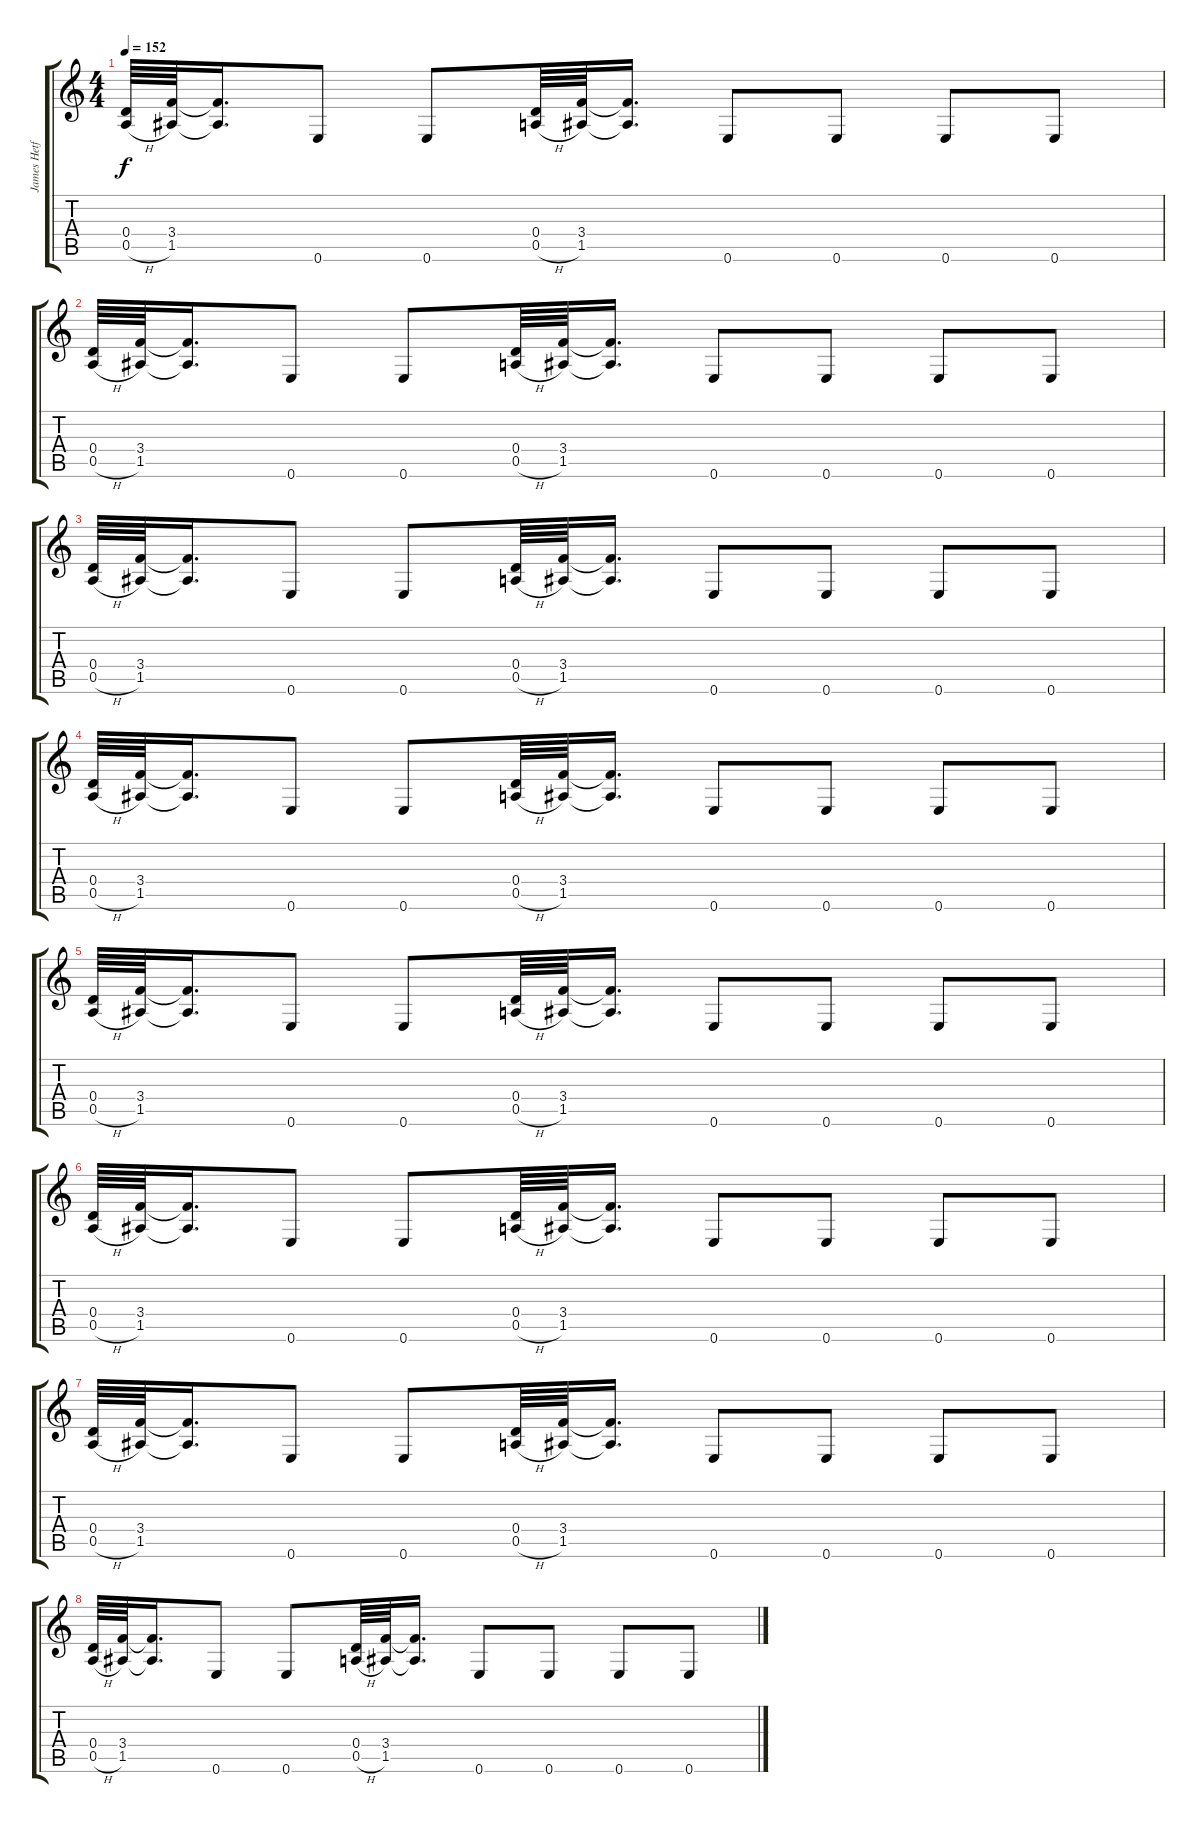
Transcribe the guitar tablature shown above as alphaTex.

\track ("James Hetfield" "James Hetf") {instrument distortionguitar}
\staff {score tabs}
\tuning (E4 B3 G3 D3 A2 E2) {hide}
\ts (4 4)
\tempo 152
\clef g2
\ks c
(0.4 0.5{h}).64{dy f} (3.4 1.5).64 (3.4{t} 1.5{t}).16{d} 0.6.8 0.6.8 (0.4 0.5{h}).64 (3.4 1.5).64 (3.4{t} 1.5{t}).16{d} 0.6.8 0.6.8 0.6.8 0.6.8 |
(0.4 0.5{h}).64 (3.4 1.5).64 (3.4{t} 1.5{t}).16{d} 0.6.8 0.6.8 (0.4 0.5{h}).64 (3.4 1.5).64 (3.4{t} 1.5{t}).16{d} 0.6.8 0.6.8 0.6.8 0.6.8 |
(0.4 0.5{h}).64 (3.4 1.5).64 (3.4{t} 1.5{t}).16{d} 0.6.8 0.6.8 (0.4 0.5{h}).64 (3.4 1.5).64 (3.4{t} 1.5{t}).16{d} 0.6.8 0.6.8 0.6.8 0.6.8 |
(0.4 0.5{h}).64 (3.4 1.5).64 (3.4{t} 1.5{t}).16{d} 0.6.8 0.6.8 (0.4 0.5{h}).64 (3.4 1.5).64 (3.4{t} 1.5{t}).16{d} 0.6.8 0.6.8 0.6.8 0.6.8 |
(0.4 0.5{h}).64 (3.4 1.5).64 (3.4{t} 1.5{t}).16{d} 0.6.8 0.6.8 (0.4 0.5{h}).64 (3.4 1.5).64 (3.4{t} 1.5{t}).16{d} 0.6.8 0.6.8 0.6.8 0.6.8 |
(0.4 0.5{h}).64 (3.4 1.5).64 (3.4{t} 1.5{t}).16{d} 0.6.8 0.6.8 (0.4 0.5{h}).64 (3.4 1.5).64 (3.4{t} 1.5{t}).16{d} 0.6.8 0.6.8 0.6.8 0.6.8 |
(0.4 0.5{h}).64 (3.4 1.5).64 (3.4{t} 1.5{t}).16{d} 0.6.8 0.6.8 (0.4 0.5{h}).64 (3.4 1.5).64 (3.4{t} 1.5{t}).16{d} 0.6.8 0.6.8 0.6.8 0.6.8 |
(0.4 0.5{h}).64 (3.4 1.5).64 (3.4{t} 1.5{t}).16{d} 0.6.8 0.6.8 (0.4 0.5{h}).64 (3.4 1.5).64 (3.4{t} 1.5{t}).16{d} 0.6.8 0.6.8 0.6.8 0.6.8
